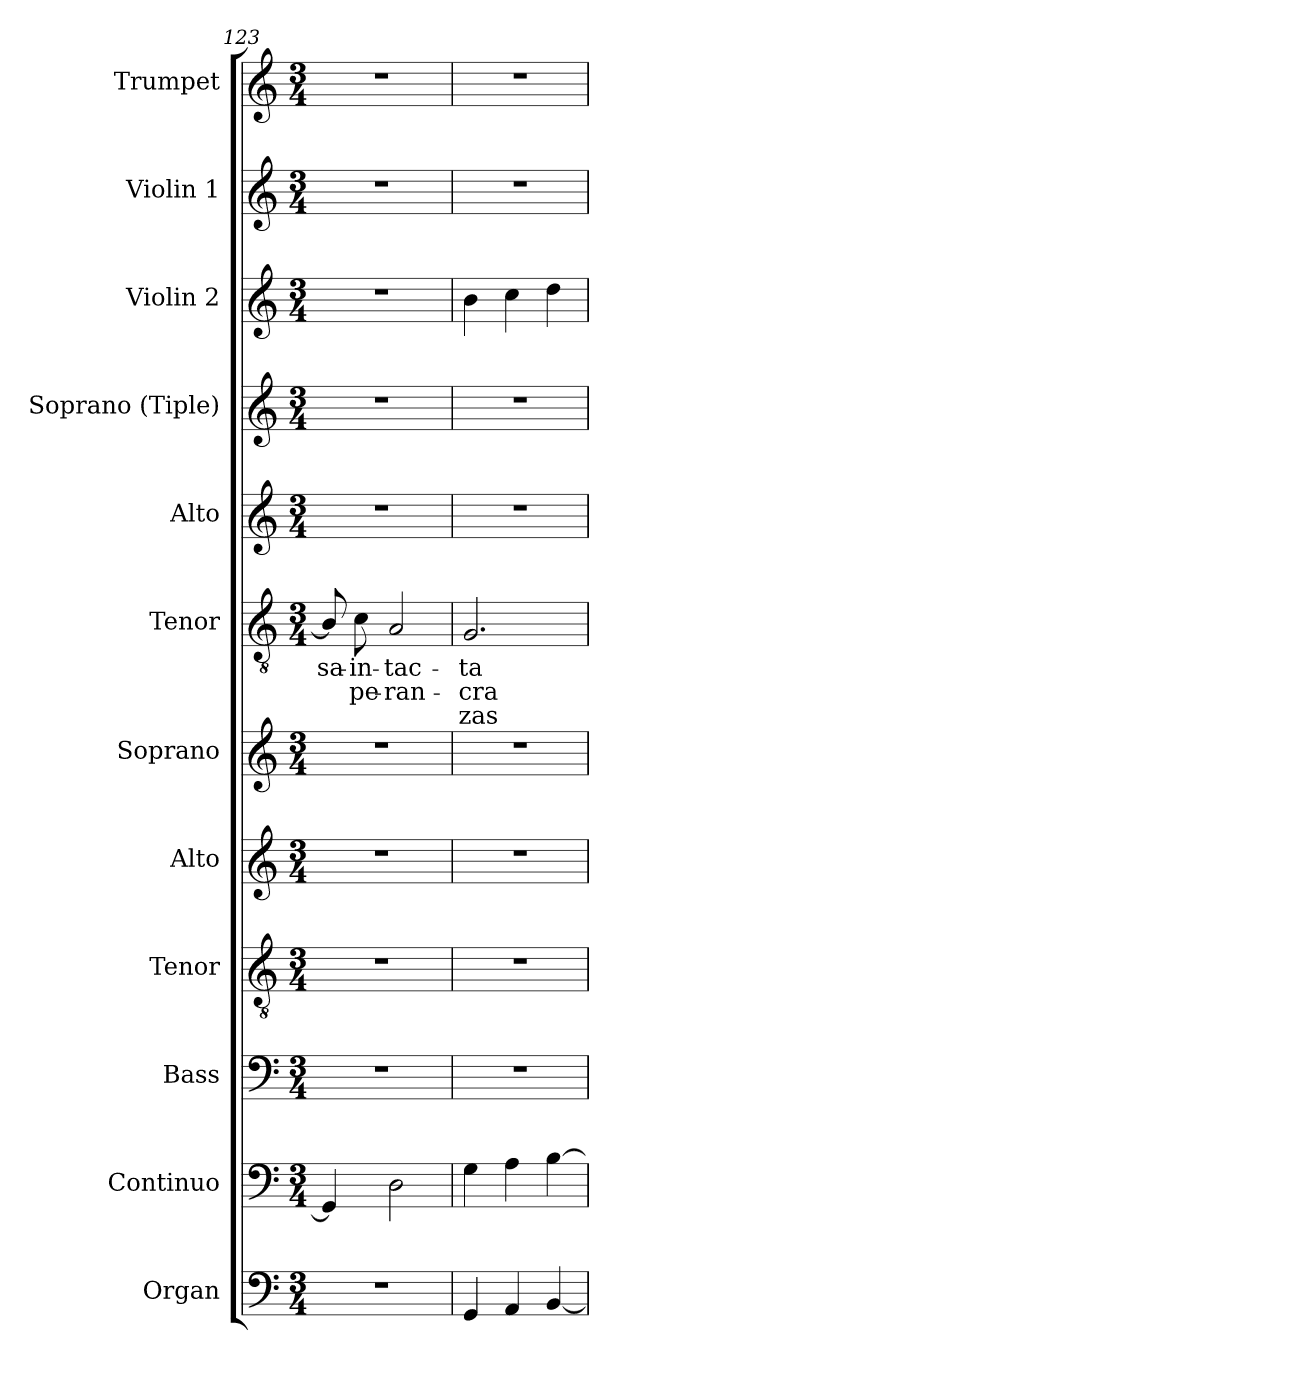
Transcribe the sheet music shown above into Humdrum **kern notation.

**kern	**kern	**kern	**kern	**kern	**kern	**kern	**text	**text	**text	**kern	**kern	**kern	**kern	**kern
*part12	*part11	*part10	*part9	*part8	*part7	*part6	*part6	*part6	*part6	*part5	*part4	*part3	*part2	*part1
*staff12	*staff11	*staff10	*staff9	*staff8	*staff7	*staff6	*staff6	*staff6	*staff6	*staff5	*staff4	*staff3	*staff2	*staff1
*I"Organ	*I"Continuo	*I"Bass	*I"Tenor	*I"Alto	*I"Soprano	*I"Tenor	*	*	*	*I"Alto	*I"Soprano (Tiple)	*I"Violin 2	*I"Violin 1	*I"Trumpet
*I'Org.	*I'Cont.	*I'B.	*I'T.	*I'A.	*I'S.	*I'T.	*	*	*	*I'A.	*I'S.	*I'Vln. 2	*I'Vln. 1	*I'Tpt.
*clefF4	*clefF4	*clefF4	*clefGv2	*clefG2	*clefG2	*clefGv2	*	*	*	*clefG2	*clefG2	*clefG2	*clefG2	*clefG2
*	*	*	*ITrd7c12	*	*	*ITrd7c12	*	*	*	*	*	*	*	*
*k[]	*k[]	*k[]	*k[]	*k[]	*k[]	*k[]	*	*	*	*k[]	*k[]	*k[]	*k[]	*k[]
*C:	*C:	*C:	*C:	*C:	*C:	*C:	*	*	*	*C:	*C:	*C:	*C:	*C:
*M3/4	*M3/4	*M3/4	*M3/4	*M3/4	*M3/4	*M3/4	*	*	*	*M3/4	*M3/4	*M3/4	*M3/4	*M3/4
=123	=123	=123	=123	=123	=123	=123	=123	=123	=123	=123	=123	=123	=123	=123
!LO:N:vis=1	!	!LO:N:vis=1	!LO:N:vis=1	!LO:N:vis=1	!LO:N:vis=1	!	!	!	!	!	!	!	!	!
!	!	!	!	!	!	!	!LO:LY:b:color=#000000	!	!	!LO:N:vis=1	!LO:N:vis=1	!LO:N:vis=1	!LO:N:vis=1	!LO:N:vis=1
2.r	4GGi/]	2.r	2.r	2.r	2.r	8BBi/]	sa-	.	.	2.r	2.r	2.r	2.r	2.r
!	!	!	!	!	!	!	!LO:LY:b:color=#000000	!LO:LY:b:color=#000000	!	!	!	!	!	!
.	.	.	.	.	.	8Ci\	in-	-pe-	.	.	.	.	.	.
!	!	!	!	!	!	!	!LO:LY:b:color=#000000	!LO:LY:b:color=#000000	!	!	!	!	!	!
.	2Di\	.	.	.	.	2AAi/	-tac-	-ran-	.	.	.	.	.	.
=124	=124	=124	=124	=124	=124	=124	=124	=124	=124	=124	=124	=124	=124	=124
!	!	!LO:N:vis=1	!LO:N:vis=1	!LO:N:vis=1	!LO:N:vis=1	!	!	!	!	!	!	!	!	!
!	!	!	!	!	!	!	!LO:LY:b:color=#000000	!LO:LY:b:color=#000000	!LO:LY:b:color=#000000	!LO:N:vis=1	!LO:N:vis=1	!	!LO:N:vis=1	!LO:N:vis=1
4GGi/	4Gi\	2.r	2.r	2.r	2.r	2.GGi/	-ta	-cra	-zas	2.r	2.r	4bi\	2.r	2.r
4AAi/	4Ai\	.	.	.	.	.	.	.	.	.	.	4cci\	.	.
[4BBi/	[4Bi\	.	.	.	.	.	.	.	.	.	.	4ddi\	.	.
=	=	=	=	=	=	=	=	=	=	=	=	=	=	=
*-	*-	*-	*-	*-	*-	*-	*-	*-	*-	*-	*-	*-	*-	*-
